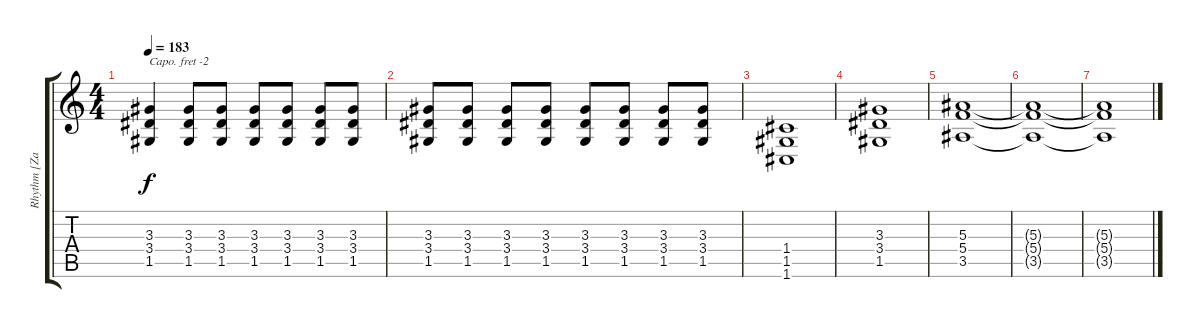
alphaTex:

\track ("Rhythm [Zacky Vengeance]" "Rhythm [Za") {instrument distortionguitar}
\staff {score tabs}
\capo -2
\tuning (E4 B3 G3 D3 A2 D2) {hide}
\ts (4 4)
\tempo 183
\clef g2
\ks c
(3.3 3.4 1.5).4{dy f} (3.3 3.4 1.5).8 (3.3 3.4 1.5).8 (3.3 3.4 1.5).8 (3.3 3.4 1.5).8 (3.3 3.4 1.5).8 (3.3 3.4 1.5).8 |
(3.3 3.4 1.5).8 (3.3 3.4 1.5).8 (3.3 3.4 1.5).8 (3.3 3.4 1.5).8 (3.3 3.4 1.5).8 (3.3 3.4 1.5).8 (3.3 3.4 1.5).8 (3.3 3.4 1.5).8 |
(1.4 1.5 1.6).1 |
(3.3 3.4 1.5).1 |
(5.3 5.4 3.5).1 |
(5.3{t} 5.4{t} 3.5{t}).1 |
(5.3{t} 5.4{t} 3.5{t}).1
